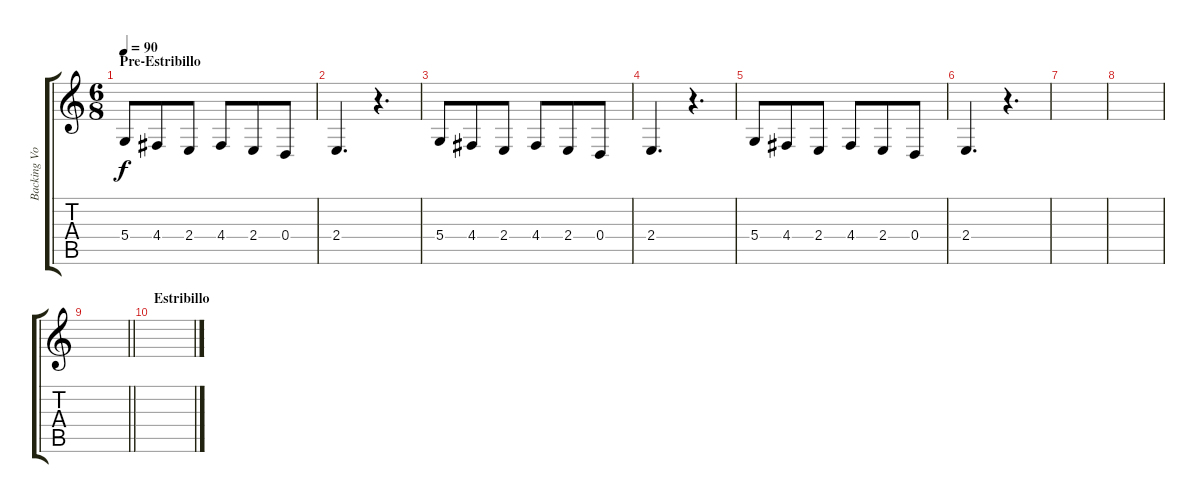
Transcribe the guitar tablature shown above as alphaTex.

\track ("Backing Vocals" "Backing Vo") {instrument churchorgan}
\staff {score tabs}
\tuning (E4 B3 G3 D3 A2 E2) {hide}
\ts (6 8)
\section ("" "Pre-Estribillo")
\tempo 90
\clef g2
\ks c
5.4.8{dy f} 4.4.8 2.4.8 4.4.8 2.4.8 0.4.8 |
2.4.4{d} r.4{d} |
5.4.8 4.4.8 2.4.8 4.4.8 2.4.8 0.4.8 |
2.4.4{d} r.4{d} |
5.4.8 4.4.8 2.4.8 4.4.8 2.4.8 0.4.8 |
2.4.4{d} r.4{d} |
|
|
\barLineRight lightlight
|
\section ("" "Estribillo")
